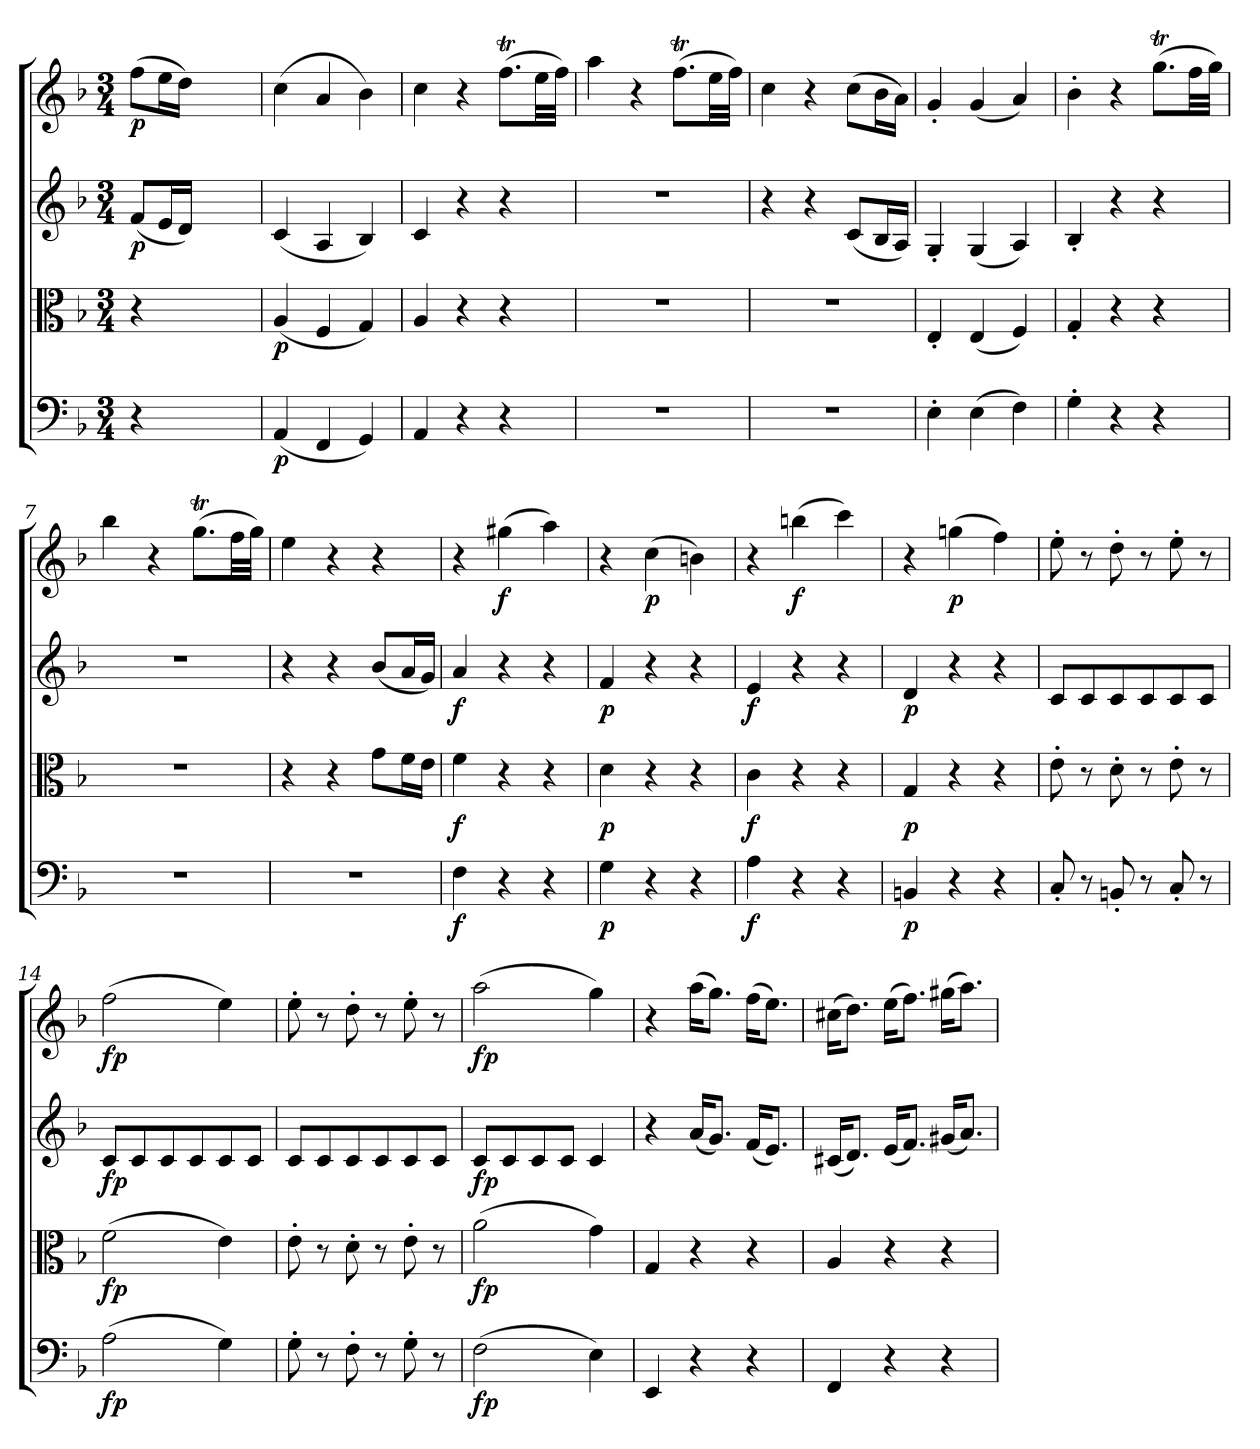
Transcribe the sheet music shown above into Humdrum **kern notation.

**kern	**dynam	**kern	**dynam	**kern	**dynam	**kern	**dynam
*part4	*part4	*part3	*part3	*part2	*part2	*part1	*part1
*staff4	*staff4	*staff3	*staff3	*staff2	*staff2	*staff1	*staff1
*clefF4	*	*clefC3	*	*clefG2	*	*clefG2	*
*k[b-]	*	*k[b-]	*	*k[b-]	*	*k[b-]	*
*F:	*	*F:	*	*F:	*	*F:	*
*M3/4	*	*M3/4	*	*M3/4	*	*M3/4	*
=	=	=	=	=	=	=	=
4r	.	4r	.	(8f/L	p	(8ff\L	p
.	.	.	.	16e/L	.	16ee\L	.
.	.	.	.	16d/JJ)	.	16dd\JJ)	.
2ryy	.	2ryy	.	2ryy	.	2ryy	.
=1	=1	=1	=1	=1	=1	=1	=1
(4AA/	p	(4A/	p	(4c/	.	(4cc\	.
4FF/	.	4F/	.	4A/	.	4a/	.
4GG/)	.	4G/)	.	4B-/)	.	4b-\)	.
=2	=2	=2	=2	=2	=2	=2	=2
4AA/	.	4A/	.	4c/	.	4cc\	.
4r	.	4r	.	4r	.	4r	.
4r	.	4r	.	4r	.	(8.ffT\L	.
.	.	.	.	.	.	32ee\LL	.
.	.	.	.	.	.	32ff\JJJ)	.
=3	=3	=3	=3	=3	=3	=3	=3
2.r	.	2.r	.	2.r	.	4aa\	.
.	.	.	.	.	.	4r	.
.	.	.	.	.	.	(8.ffT\L	.
.	.	.	.	.	.	32ee\LL	.
.	.	.	.	.	.	32ff\JJJ)	.
=4	=4	=4	=4	=4	=4	=4	=4
2.r	.	2.r	.	4r	.	4cc\	.
.	.	.	.	4r	.	4r	.
.	.	.	.	(8c/L	.	(8cc\L	.
.	.	.	.	16B-/L	.	16b-\L	.
.	.	.	.	16A/JJ)	.	16a\JJ)	.
=5	=5	=5	=5	=5	=5	=5	=5
4E'\	.	4E'/	.	4G'/	.	4g'/	.
(4E\	.	(4E/	.	(4G/	.	(4g/	.
4F\)	.	4F/)	.	4A/)	.	4a/)	.
=6	=6	=6	=6	=6	=6	=6	=6
4G'\	.	4G'/	.	4B-'/	.	4b-'\	.
4r	.	4r	.	4r	.	4r	.
4r	.	4r	.	4r	.	(8.ggT\L	.
.	.	.	.	.	.	32ff\LL	.
.	.	.	.	.	.	32gg\JJJ)	.
=7	=7	=7	=7	=7	=7	=7	=7
2.r	.	2.r	.	2.r	.	4bb-\	.
.	.	.	.	.	.	4r	.
.	.	.	.	.	.	(8.ggT\L	.
.	.	.	.	.	.	32ff\LL	.
.	.	.	.	.	.	32gg\JJJ)	.
=8	=8	=8	=8	=8	=8	=8	=8
2.r	.	4r	.	4r	.	4ee\	.
.	.	4r	.	4r	.	4r	.
.	.	8g\L	.	(8b-/L	.	4r	.
.	.	16f\L	.	16a/L	.	.	.
.	.	16e\JJ	.	16g/JJ)	.	.	.
=9	=9	=9	=9	=9	=9	=9	=9
4F\	f	4f\	f	4a/	f	4r	.
4r	.	4r	.	4r	.	(4gg#X\	f
4r	.	4r	.	4r	.	4aa\)	.
=10	=10	=10	=10	=10	=10	=10	=10
4G\	p	4d\	p	4f/	p	4r	.
4r	.	4r	.	4r	.	(4cc\	p
4r	.	4r	.	4r	.	4bn\)	.
=11	=11	=11	=11	=11	=11	=11	=11
4A\	f	4c\	f	4e/	f	4r	.
4r	.	4r	.	4r	.	(4bbn\	f
4r	.	4r	.	4r	.	4ccc\)	.
=12	=12	=12	=12	=12	=12	=12	=12
4BBn/	p	4G/	p	4d/	p	4r	.
4r	.	4r	.	4r	.	(4ggn\	p
4r	.	4r	.	4r	.	4ff\)	.
=13	=13	=13	=13	=13	=13	=13	=13
8C'/	.	8e'\	.	8c/L	.	8ee'\	.
8r	.	8r	.	8c/	.	8r	.
8BBn'/	.	8d'\	.	8c/	.	8dd'\	.
8r	.	8r	.	8c/	.	8r	.
8C'/	.	8e'\	.	8c/	.	8ee'\	.
8r	.	8r	.	8c/J	.	8r	.
=14	=14	=14	=14	=14	=14	=14	=14
(2A\	fp	(2f\	fp	8c/L	fp	(2ff\	fp
.	.	.	.	8c/	.	.	.
.	.	.	.	8c/	.	.	.
.	.	.	.	8c/	.	.	.
4G\)	.	4e\)	.	8c/	.	4ee\)	.
.	.	.	.	8c/J	.	.	.
=15	=15	=15	=15	=15	=15	=15	=15
8G'\	.	8e'\	.	8c/L	.	8ee'\	.
8r	.	8r	.	8c/	.	8r	.
8F'\	.	8d'\	.	8c/	.	8dd'\	.
8r	.	8r	.	8c/	.	8r	.
8G'\	.	8e'\	.	8c/	.	8ee'\	.
8r	.	8r	.	8c/J	.	8r	.
=16	=16	=16	=16	=16	=16	=16	=16
(2F\	fp	(2a\	fp	8c/L	fp	(2aa\	fp
.	.	.	.	8c/	.	.	.
.	.	.	.	8c/	.	.	.
.	.	.	.	8c/J	.	.	.
4E\)	.	4g\)	.	4c/	.	4gg\)	.
=17	=17	=17	=17	=17	=17	=17	=17
4EE/	.	4G/	.	4r	.	4r	.
4r	.	4r	.	(16a/KL	.	(16aa\KL	.
.	.	.	.	8.g/J)	.	8.gg\J)	.
4r	.	4r	.	(16f/KL	.	(16ff\KL	.
.	.	.	.	8.e/J)	.	8.ee\J)	.
=18	=18	=18	=18	=18	=18	=18	=18
4FF/	.	4A/	.	(16c#X/KL	.	(16cc#X\KL	.
.	.	.	.	8.d/J)	.	8.dd\J)	.
4r	.	4r	.	(16e/KL	.	(16ee\KL	.
.	.	.	.	8.f/J)	.	8.ff\J)	.
4r	.	4r	.	(16g#X/KL	.	(16gg#X\KL	.
.	.	.	.	8.a/J)	.	8.aa\J)	.
=	=	=	=	=	=	=	=
*-	*-	*-	*-	*-	*-	*-	*-
